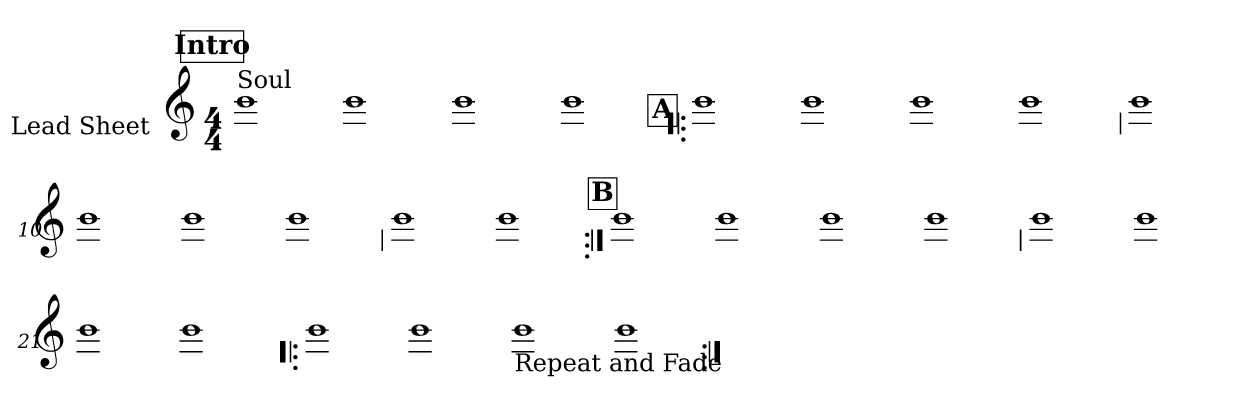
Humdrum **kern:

**kern
*part1
*staff1
*I"Lead Sheet
*stria0
*clefG2
*k[]
*C:
*M4/4
*MM112
!!LO:REH:place=s1:a:t=Intro
=1||
!LO:TX:a:t=Soul
1b
=2-
1b
=3-
1b
=4-
1b
!!LO:LB:g=z
!!LO:REH:place=s1:a:t=A
=5!|:
1b
=6-
1b
=7-
1b
=8-
1b
!!LO:LB:g=z
=9
1b
=10-
1b
=11-
1b
=12-
1b
!!LO:LB:g=z
=13
1b
=14-
1b
!!LO:LB:g=z
!!LO:REH:place=s1:a:t=B
=15:|!
1b
=16-
1b
=17-
1b
=18-
1b
!!LO:LB:g=z
=19
1b
=20-
1b
=21-
1b
=22-
1b
!!LO:LB:g=z
=23!|:
1b
=24-
1b
=25-
!LO:TX:b:t=Repeat and Fade
1b
=26-
1b
=:|!
*-
